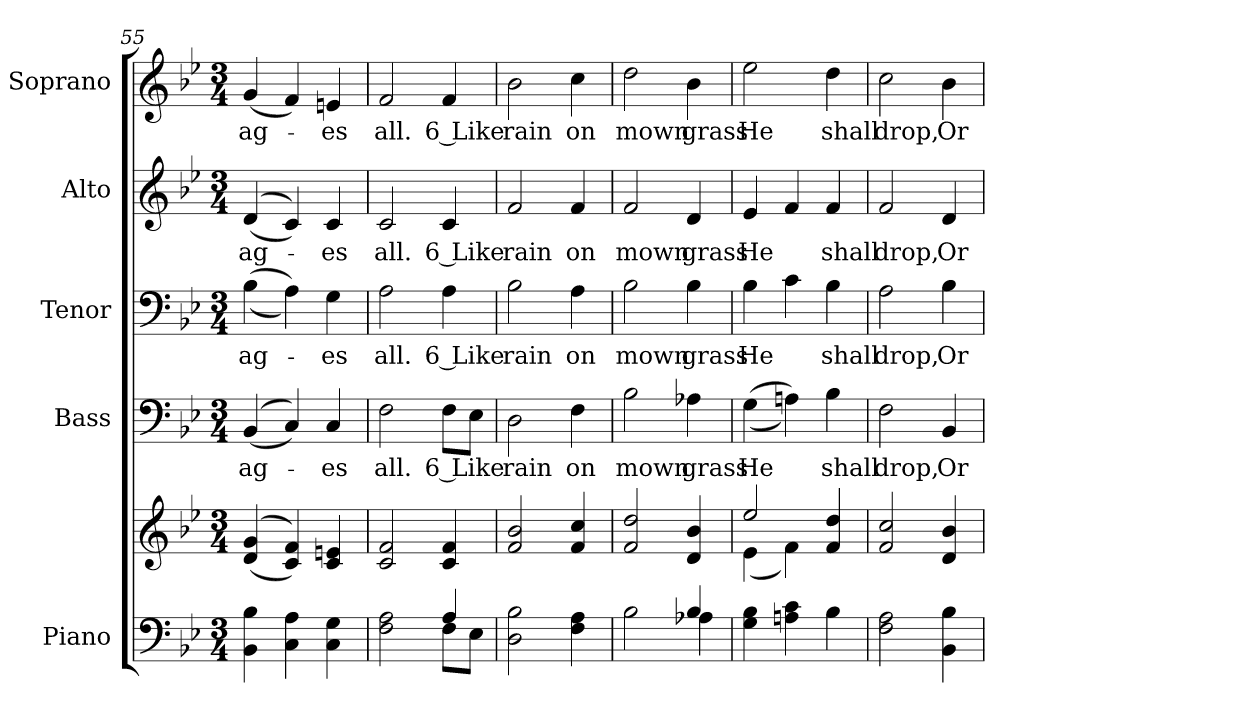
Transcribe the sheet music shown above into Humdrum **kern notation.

**kern	**kern	**kern	**text	**kern	**text	**kern	**text	**kern	**text
*part5	*part5	*part4	*part4	*part3	*part3	*part2	*part2	*part1	*part1
*staff6	*staff5	*staff4	*staff4	*staff3	*staff3	*staff2	*staff2	*staff1	*staff1
*I"Piano	*	*I"Bass	*	*I"Tenor	*	*I"Alto	*	*I"Soprano	*
*I'Pno.	*	*I'B.	*	*I'T.	*	*I'A.	*	*I'S.	*
!!LO:LB:g=z
*clefF4	*clefG2	*clefF4	*	*clefF4	*	*clefG2	*	*clefG2	*
*k[b-e-]	*k[b-e-]	*k[b-e-]	*	*k[b-e-]	*	*k[b-e-]	*	*k[b-e-]	*
*B-:	*B-:	*B-:	*	*B-:	*	*B-:	*	*B-:	*
*M3/4	*M3/4	*M3/4	*	*M3/4	*	*M3/4	*	*M3/4	*
=55	=55	=55	=55	=55	=55	=55	=55	=55	=55
!	!	!	!LO:LY:b:color=#000000	!	!	!	!	!	!
!	!	!	!	!	!LO:LY:b:color=#000000	!	!	!	!
!	!	!	!	!	!	!	!LO:LY:b:color=#000000	!	!
!	!	!	!	!	!	!	!	!	!LO:LY:b:color=#000000
4BB-i\ 4B-i	((4di/ 4gi	((4BB-i/	ag-	((4B-i\	ag-	((4di/	ag-	(4gi/	ag-
4Ci\ 4Ai	4ci/ 4fi))	4Ci/))	.	4Ai\))	.	4ci/))	.	4fi/)	.
!	!	!	!LO:LY:b:color=#000000	!	!	!	!	!	!
!	!	!	!	!	!LO:LY:b:color=#000000	!	!	!	!
!	!	!	!	!	!	!	!LO:LY:b:color=#000000	!	!
!	!	!	!	!	!	!	!	!	!LO:LY:b:color=#000000
4Ci\ 4Gi	4ci/ 4eni	4Ci/	-es	4Gi\	-es	4ci/	-es	4eni/	-es
=56	=56	=56	=56	=56	=56	=56	=56	=56	=56
*^	*	*	*	*	*	*	*	*	*
!	!	!	!	!LO:LY:b:color=#000000	!	!	!	!	!	!
!	!	!	!	!	!	!LO:LY:b:color=#000000	!	!	!	!
!	!	!	!	!	!	!	!	!LO:LY:b:color=#000000	!	!
!	!	!	!	!	!	!	!	!	!	!LO:LY:b:color=#000000
2Fi\ 2Ai	2ryy	2ci/ 2fi	2Fi\	all.	2Ai\	all.	2ci/	all.	2fi/	all.
!	!	!	!	!LO:LY:b:color=#000000	!	!	!	!	!	!
!	!	!	!	!	!	!LO:LY:b:color=#000000	!	!	!	!
!	!	!	!	!	!	!	!	!LO:LY:b:color=#000000	!	!
!	!	!	!	!	!	!	!	!	!	!LO:LY:b:color=#000000
4Ai/	8Fi\L	4ci/ 4fi	8Fi\L	6 Like	4Ai\	6 Like	4ci/	6 Like	4fi/	6 Like
.	8E-i\J	.	8E-i\J	.	.	.	.	.	.	.
*v	*v	*	*	*	*	*	*	*	*	*
=57	=57	=57	=57	=57	=57	=57	=57	=57	=57
*^	*	*	*	*	*	*	*	*	*
!	!	!	!	!LO:LY:b:color=#000000	!	!	!	!	!	!
*v	*v	*	*	*	*	*	*	*	*	*
*^	*	*	*	*	*	*	*	*	*
!	!	!	!	!	!	!LO:LY:b:color=#000000	!	!	!	!
*v	*v	*	*	*	*	*	*	*	*	*
*^	*	*	*	*	*	*	*	*	*
!	!	!	!	!	!	!	!	!LO:LY:b:color=#000000	!	!
*v	*v	*	*	*	*	*	*	*	*	*
*^	*	*	*	*	*	*	*	*	*
!	!	!	!	!	!	!	!	!	!	!LO:LY:b:color=#000000
*v	*v	*	*	*	*	*	*	*	*	*
2Di\ 2B-i	2fi/ 2b-i	2Di\	rain	2B-i\	rain	2fi/	rain	2b-i\	rain
!	!	!	!LO:LY:b:color=#000000	!	!	!	!	!	!
!	!	!	!	!	!LO:LY:b:color=#000000	!	!	!	!
!	!	!	!	!	!	!	!LO:LY:b:color=#000000	!	!
!	!	!	!	!	!	!	!	!	!LO:LY:b:color=#000000
4Fi\ 4Ai	4fi/ 4cci	4Fi\	on	4Ai\	on	4fi/	on	4cci\	on
=58	=58	=58	=58	=58	=58	=58	=58	=58	=58
*^	*	*	*	*	*	*	*	*	*
!	!	!	!	!LO:LY:b:color=#000000	!	!	!	!	!	!
!	!	!	!	!	!	!LO:LY:b:color=#000000	!	!	!	!
!	!	!	!	!	!	!	!	!LO:LY:b:color=#000000	!	!
!	!	!	!	!	!	!	!	!	!	!LO:LY:b:color=#000000
2B-i\	2ryy	2fi/ 2ddi	2B-i\	mown	2B-i\	mown	2fi/	mown	2ddi\	mown
!	!	!	!	!LO:LY:b:color=#000000	!	!	!	!	!	!
!	!	!	!	!	!	!LO:LY:b:color=#000000	!	!	!	!
!	!	!	!	!	!	!	!	!LO:LY:b:color=#000000	!	!
!	!	!	!	!	!	!	!	!	!	!LO:LY:b:color=#000000
4B-i/	4A-Xi\	4di/ 4b-i	4A-Xi\	grass	4B-i\	grass	4di/	grass	4b-i\	grass
*v	*v	*	*	*	*	*	*	*	*	*
!!LO:PB:g=z
=59	=59	=59	=59	=59	=59	=59	=59	=59	=59
*	*^	*	*	*	*	*	*	*	*
*^	*	*	*	*	*	*	*	*	*	*
!	!	!	!	!	!LO:LY:b:color=#000000	!	!	!	!	!	!
*v	*v	*	*	*	*	*	*	*	*	*	*
*^	*	*	*	*	*	*	*	*	*	*
!	!	!	!	!	!	!	!LO:LY:b:color=#000000	!	!	!	!
*v	*v	*	*	*	*	*	*	*	*	*	*
*^	*	*	*	*	*	*	*	*	*	*
!	!	!	!	!	!	!	!	!	!LO:LY:b:color=#000000	!	!
*v	*v	*	*	*	*	*	*	*	*	*	*
*^	*	*	*	*	*	*	*	*	*	*
!	!	!	!	!	!	!	!	!	!	!	!LO:LY:b:color=#000000
*v	*v	*	*	*	*	*	*	*	*	*	*
4Gi\ 4B-i	2ee-i/	(4e-i\	((4Gi\	He	4B-i\	He	4e-i/	He	2ee-i\	He
4Ani\ 4ci	.	4fi\)	4Ani\))	.	4ci\	.	4fi/	.	.	.
!	!	!	!	!LO:LY:b:color=#000000	!	!	!	!	!	!
!	!	!	!	!	!	!LO:LY:b:color=#000000	!	!	!	!
!	!	!	!	!	!	!	!	!LO:LY:b:color=#000000	!	!
!	!	!	!	!	!	!	!	!	!	!LO:LY:b:color=#000000
4B-i\	4fi/ 4ddi	4ryy	4B-i\	shall	4B-i\	shall	4fi/	shall	4ddi\	shall
*	*v	*v	*	*	*	*	*	*	*	*
=60	=60	=60	=60	=60	=60	=60	=60	=60	=60
*	*^	*	*	*	*	*	*	*	*
!	!	!	!	!LO:LY:b:color=#000000	!	!	!	!	!	!
*	*v	*v	*	*	*	*	*	*	*	*
*	*^	*	*	*	*	*	*	*	*
!	!	!	!	!	!	!LO:LY:b:color=#000000	!	!	!	!
*	*v	*v	*	*	*	*	*	*	*	*
*	*^	*	*	*	*	*	*	*	*
!	!	!	!	!	!	!	!	!LO:LY:b:color=#000000	!	!
*	*v	*v	*	*	*	*	*	*	*	*
*	*^	*	*	*	*	*	*	*	*
!	!	!	!	!	!	!	!	!	!	!LO:LY:b:color=#000000
*	*v	*v	*	*	*	*	*	*	*	*
2Fi\ 2Ai	2fi/ 2cci	2Fi\	drop,	2Ai\	drop,	2fi/	drop,	2cci\	drop,
!	!	!	!LO:LY:b:color=#000000	!	!	!	!	!	!
!	!	!	!	!	!LO:LY:b:color=#000000	!	!	!	!
!	!	!	!	!	!	!	!LO:LY:b:color=#000000	!	!
!	!	!	!	!	!	!	!	!	!LO:LY:b:color=#000000
4BB-i\ 4B-i	4di/ 4b-i	4BB-i/	Or	4B-i\	Or	4di/	Or	4b-i\	Or
=	=	=	=	=	=	=	=	=	=
*-	*-	*-	*-	*-	*-	*-	*-	*-	*-
